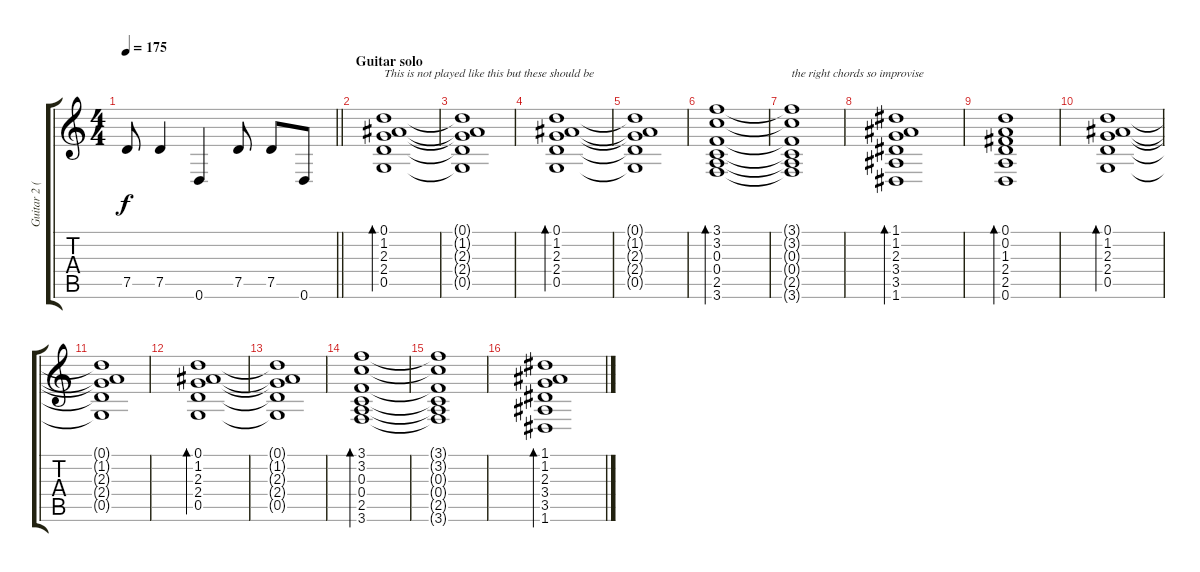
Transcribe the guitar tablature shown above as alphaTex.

\track ("Guitar 2 (Rhythm)" "Guitar 2 (") {instrument distortionguitar}
\staff {score tabs}
\tuning (D4 A3 F3 C3 G2 D2) {hide}
\ts (4 4)
\tempo 175
\clef g2
\barLineRight lightlight
\ks c
7.5.8{dy f} 7.5.4 0.6.4 7.5.8 7.5.8 0.6.8 |
\section ("" "Guitar solo")
(0.1 1.2 2.3 2.4 0.5).1{bd 480 txt "This is not played like this but these should be" volume 11 balance 6 instrument electricguitarclean} |
(0.1{t} 1.2{t} 2.3{t} 2.4{t} 0.5{t}).1 |
(0.1 1.2 2.3 2.4 0.5).1{bd 480 volume 11 balance 6 instrument electricguitarclean} |
(0.1{t} 1.2{t} 2.3{t} 2.4{t} 0.5{t}).1 |
(3.1 3.2 0.3 0.4 2.5 3.6).1{bd 480 volume 11 balance 6 instrument electricguitarclean} |
(3.1{t} 3.2{t} 0.3{t} 0.4{t} 2.5{t} 3.6{t}).1{txt "the right chords so improvise"} |
(1.1 1.2 2.3 3.4 3.5 1.6).1{bd 240 volume 11 balance 6 instrument electricguitarclean} |
(0.1 0.2 1.3 2.4 2.5 0.6).1{bd 240 volume 11 balance 6 instrument electricguitarclean} |
(0.1 1.2 2.3 2.4 0.5).1{bd 480 volume 11 balance 6 instrument electricguitarclean} |
(0.1{t} 1.2{t} 2.3{t} 2.4{t} 0.5{t}).1 |
(0.1 1.2 2.3 2.4 0.5).1{bd 480 volume 11 balance 6 instrument electricguitarclean} |
(0.1{t} 1.2{t} 2.3{t} 2.4{t} 0.5{t}).1 |
(3.1 3.2 0.3 0.4 2.5 3.6).1{bd 480 volume 11 balance 6 instrument electricguitarclean} |
(3.1{t} 3.2{t} 0.3{t} 0.4{t} 2.5{t} 3.6{t}).1 |
(1.1 1.2 2.3 3.4 3.5 1.6).1{bd 240 volume 11 balance 6 instrument electricguitarclean}
